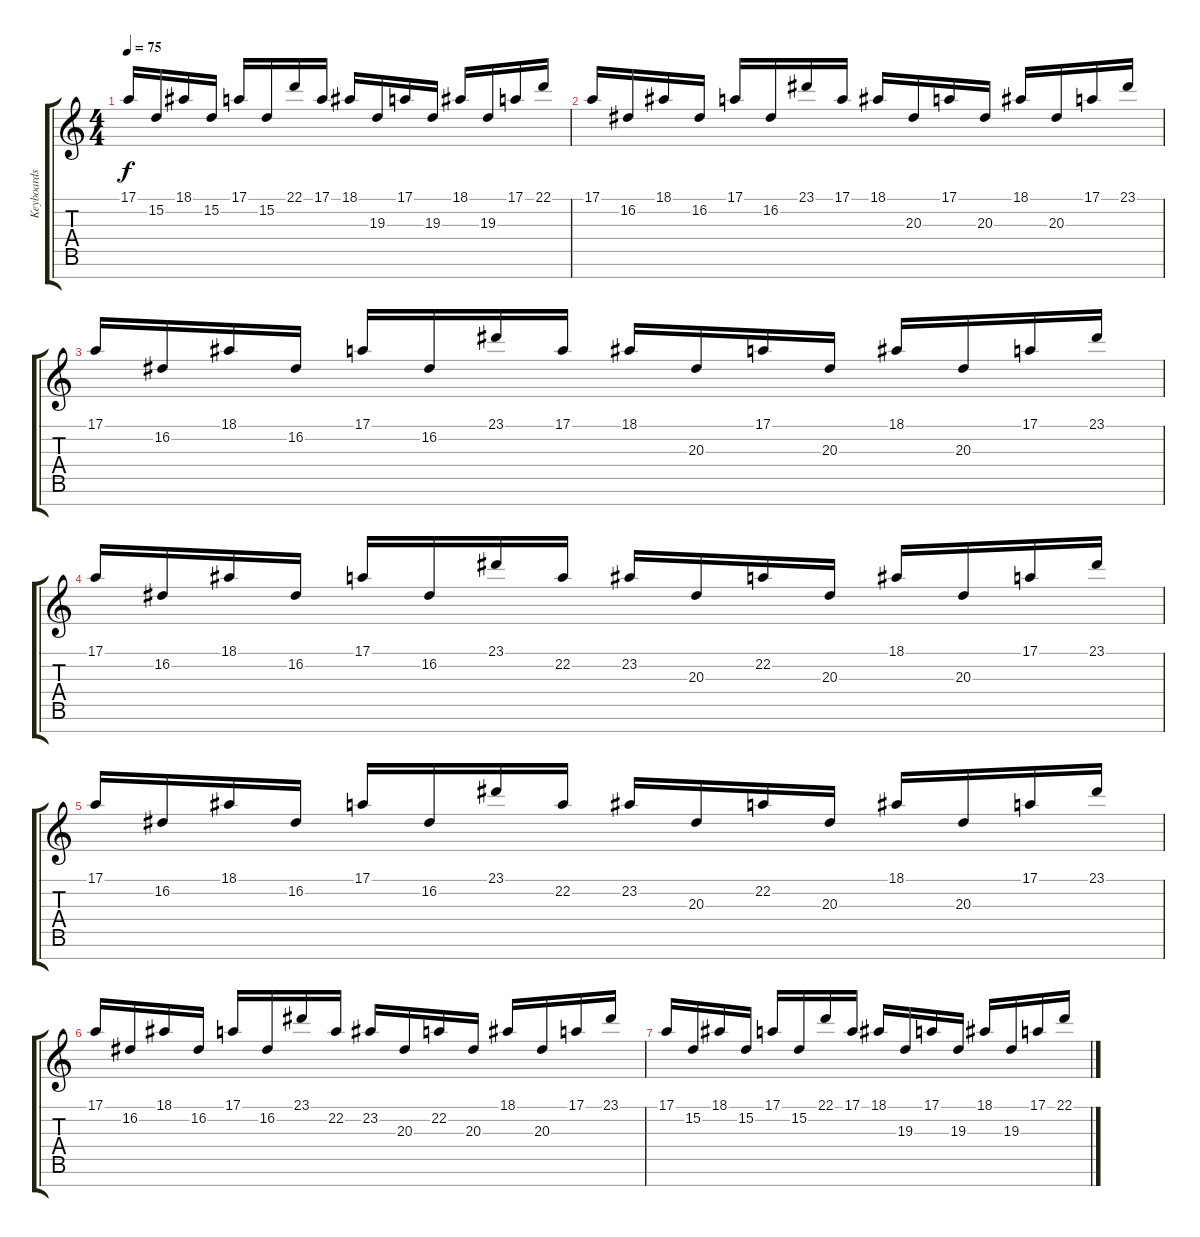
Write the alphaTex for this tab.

\track ("Keyboards" "Keyboards") {instrument pad1newage}
\staff {score tabs}
\tuning (E4 B3 G3 D3 A2 E2 B1) {hide}
\ts (4 4)
\tempo 75
\clef g2
\ks c
17.1.16{dy f beam Up} 15.2.16{beam Up} 18.1.16{beam Up} 15.2.16{beam Up} 17.1.16{beam Up} 15.2.16{beam Up} 22.1.16{beam Up} 17.1.16{beam Up} 18.1.16{beam Up} 19.3.16{beam Up} 17.1.16{beam Up} 19.3.16{beam Up} 18.1.16{beam Up} 19.3.16{beam Up} 17.1.16{beam Up} 22.1.16{beam Up} |
17.1.16{beam Up} 16.2.16{beam Up} 18.1.16{beam Up} 16.2.16{beam Up} 17.1.16{beam Up} 16.2.16{beam Up} 23.1.16{beam Up} 17.1.16{beam Up} 18.1.16{beam Up} 20.3.16{beam Up} 17.1.16{beam Up} 20.3.16{beam Up} 18.1.16{beam Up} 20.3.16{beam Up} 17.1.16{beam Up} 23.1.16{beam Up} |
17.1.16{beam Up} 16.2.16{beam Up} 18.1.16{beam Up} 16.2.16{beam Up} 17.1.16{beam Up} 16.2.16{beam Up} 23.1.16{beam Up} 17.1.16{beam Up} 18.1.16{beam Up} 20.3.16{beam Up} 17.1.16{beam Up} 20.3.16{beam Up} 18.1.16{beam Up} 20.3.16{beam Up} 17.1.16{beam Up} 23.1.16{beam Up} |
17.1.16{beam Up} 16.2.16{beam Up} 18.1.16{beam Up} 16.2.16{beam Up} 17.1.16{beam Up} 16.2.16{beam Up} 23.1.16{beam Up} 22.2.16{beam Up} 23.2.16{beam Up} 20.3.16{beam Up} 22.2.16{beam Up} 20.3.16{beam Up} 18.1.16{beam Up} 20.3.16{beam Up} 17.1.16{beam Up} 23.1.16{beam Up} |
17.1.16{beam Up} 16.2.16{beam Up} 18.1.16{beam Up} 16.2.16{beam Up} 17.1.16{beam Up} 16.2.16{beam Up} 23.1.16{beam Up} 22.2.16{beam Up} 23.2.16{beam Up} 20.3.16{beam Up} 22.2.16{beam Up} 20.3.16{beam Up} 18.1.16{beam Up} 20.3.16{beam Up} 17.1.16{beam Up} 23.1.16{beam Up} |
17.1.16{beam Up} 16.2.16{beam Up} 18.1.16{beam Up} 16.2.16{beam Up} 17.1.16{beam Up} 16.2.16{beam Up} 23.1.16{beam Up} 22.2.16{beam Up} 23.2.16{beam Up} 20.3.16{beam Up} 22.2.16{beam Up} 20.3.16{beam Up} 18.1.16{beam Up} 20.3.16{beam Up} 17.1.16{beam Up} 23.1.16{beam Up} |
17.1.16{beam Up} 15.2.16{beam Up} 18.1.16{beam Up} 15.2.16{beam Up} 17.1.16{beam Up} 15.2.16{beam Up} 22.1.16{beam Up} 17.1.16{beam Up} 18.1.16{beam Up} 19.3.16{beam Up} 17.1.16{beam Up} 19.3.16{beam Up} 18.1.16{beam Up} 19.3.16{beam Up} 17.1.16{beam Up} 22.1.16{beam Up}
